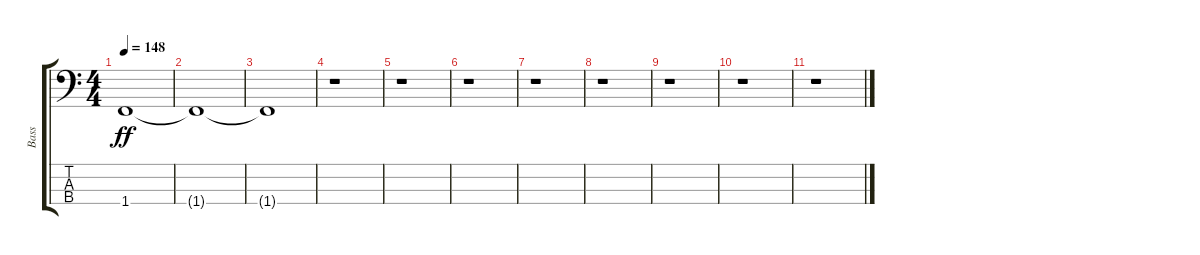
\track ("Bass" "Bass") {instrument electricbasspick}
\staff {score tabs}
\tuning (G2 D2 A1 E1) {hide}
\ts (4 4)
\tempo 148
\clef f4
\ks c
1.4{t}.1{dy ff} |
1.4{t}.1 |
1.4{t}.1 |
r.1 |
r.1 |
r.1 |
r.1 |
r.1 |
r.1 |
r.1 |
r.1
